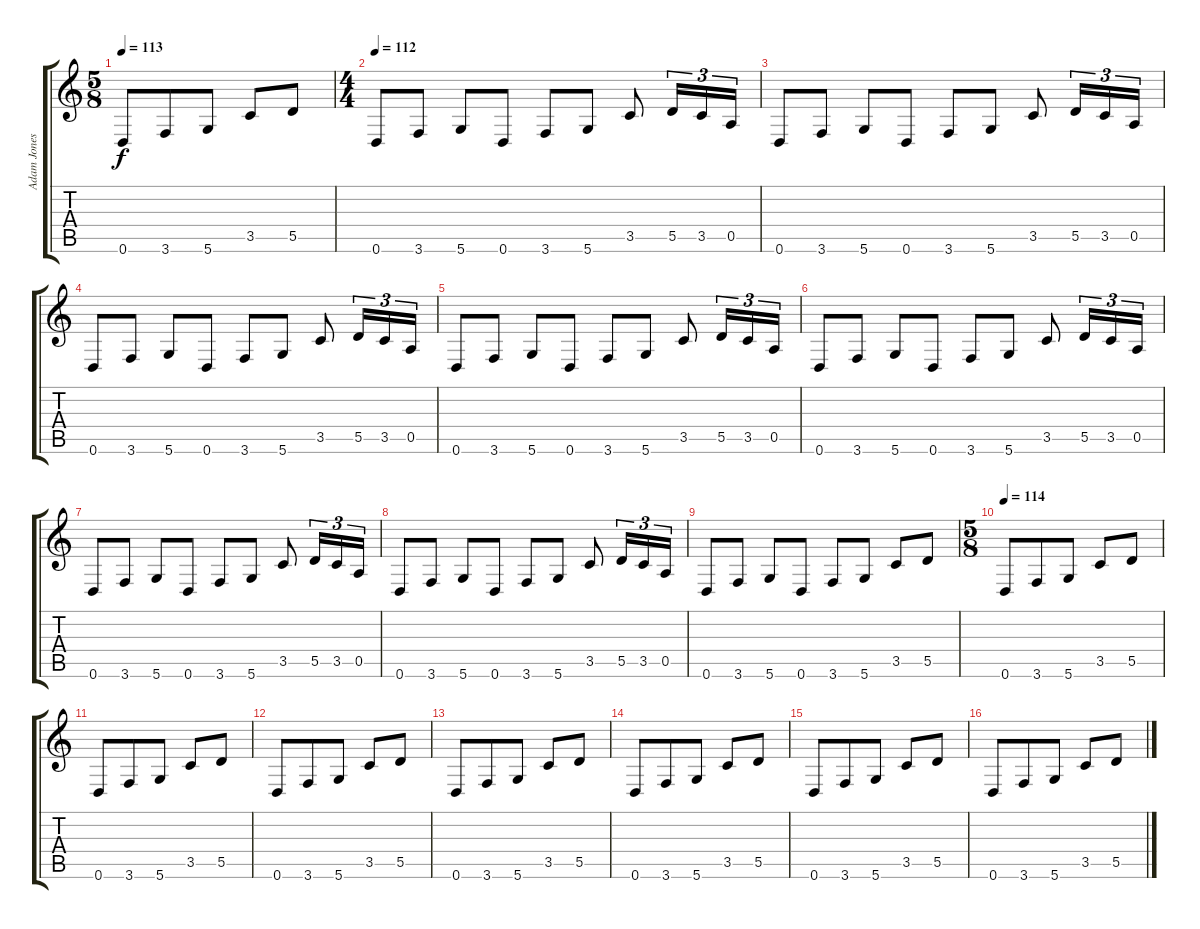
\track ("Adam Jones (guitar)" "Adam Jones") {instrument distortionguitar}
\staff {score tabs}
\tuning (E4 B3 G3 D3 A2 D2) {hide}
\ts (5 8)
\tempo 113
\clef g2
\ks c
0.6.8{dy f} 3.6.8 5.6.8 3.5.8 5.5.8 |
\ts (4 4)
\tempo 112
0.6.8{instrument electricguitarmuted} 3.6.8 5.6.8 0.6.8 3.6.8 5.6.8 3.5.8 5.5.16{tu (3 2)} 3.5.16{tu (3 2)} 0.5.16{tu (3 2)} |
0.6.8 3.6.8 5.6.8 0.6.8 3.6.8 5.6.8 3.5.8 5.5.16{tu (3 2)} 3.5.16{tu (3 2)} 0.5.16{tu (3 2)} |
0.6.8 3.6.8 5.6.8 0.6.8 3.6.8 5.6.8 3.5.8 5.5.16{tu (3 2)} 3.5.16{tu (3 2)} 0.5.16{tu (3 2)} |
0.6.8 3.6.8 5.6.8 0.6.8 3.6.8 5.6.8 3.5.8 5.5.16{tu (3 2)} 3.5.16{tu (3 2)} 0.5.16{tu (3 2)} |
0.6.8 3.6.8 5.6.8 0.6.8 3.6.8 5.6.8 3.5.8 5.5.16{tu (3 2)} 3.5.16{tu (3 2)} 0.5.16{tu (3 2)} |
0.6.8 3.6.8 5.6.8 0.6.8 3.6.8 5.6.8 3.5.8 5.5.16{tu (3 2)} 3.5.16{tu (3 2)} 0.5.16{tu (3 2)} |
0.6.8 3.6.8 5.6.8 0.6.8 3.6.8 5.6.8 3.5.8 5.5.16{tu (3 2)} 3.5.16{tu (3 2)} 0.5.16{tu (3 2)} |
0.6.8 3.6.8{instrument distortionguitar} 5.6.8 0.6.8 3.6.8 5.6.8 3.5.8 5.5.8 |
\ts (5 8)
\tempo 114
0.6.8 3.6.8 5.6.8 3.5.8 5.5.8 |
0.6.8 3.6.8 5.6.8 3.5.8 5.5.8 |
0.6.8 3.6.8 5.6.8 3.5.8 5.5.8 |
0.6.8 3.6.8 5.6.8 3.5.8 5.5.8 |
0.6.8 3.6.8 5.6.8 3.5.8 5.5.8 |
0.6.8 3.6.8 5.6.8 3.5.8 5.5.8 |
0.6.8 3.6.8 5.6.8 3.5.8 5.5.8
